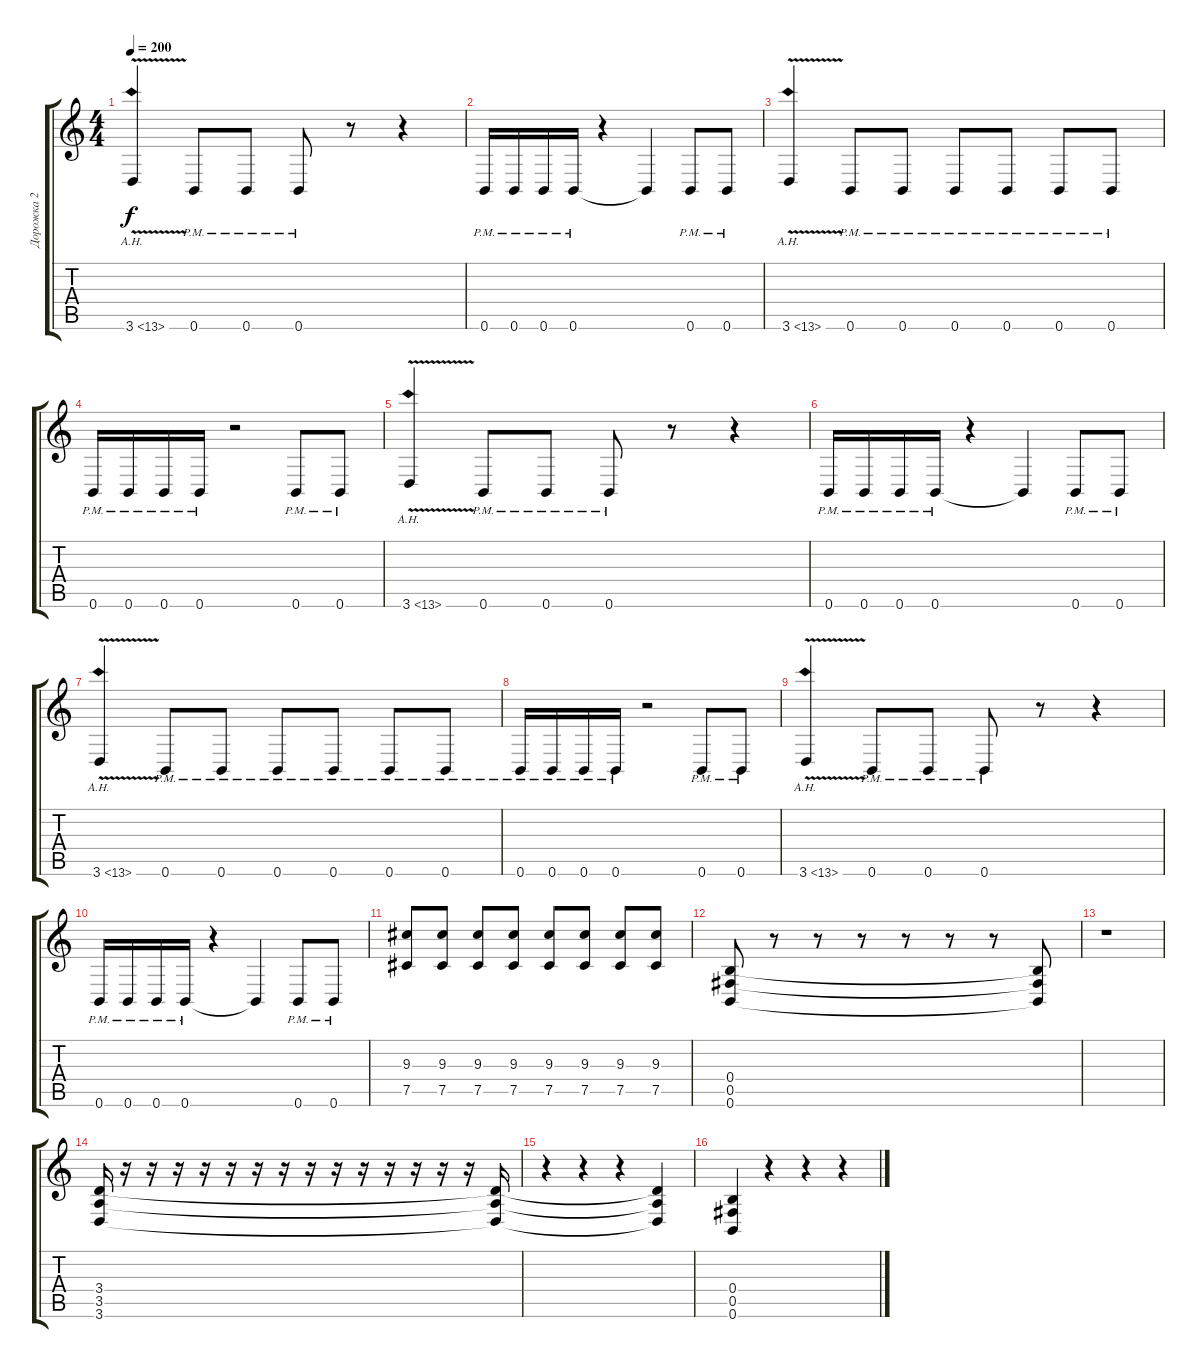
\track ("Дорожка 2" "Дорожка 2") {instrument distortionguitar}
\staff {score tabs}
\tuning (Db4 Ab3 E3 B2 Gb2 B1) {hide}
\ts (4 4)
\tempo 200
\clef g2
\ks c
3.6{ah 10 v}.4{dy f} 0.6{pm}.8 0.6{pm}.8 0.6{pm}.8 r.8 r.4 |
0.6{pm}.16 0.6{pm}.16 0.6{pm}.16 0.6{pm}.16 r.4 0.6{t}.4 0.6{pm}.8 0.6{pm}.8 |
3.6{ah 10 v}.4 0.6{pm}.8 0.6{pm}.8 0.6{pm}.8 0.6{pm}.8 0.6{pm}.8 0.6{pm}.8 |
0.6{pm}.16 0.6{pm}.16 0.6{pm}.16 0.6{pm}.16 r.2 0.6{pm}.8 0.6{pm}.8 |
3.6{ah 10 v}.4 0.6{pm}.8 0.6{pm}.8 0.6{pm}.8 r.8 r.4 |
0.6{pm}.16 0.6{pm}.16 0.6{pm}.16 0.6{pm}.16 r.4 0.6{t}.4 0.6{pm}.8 0.6{pm}.8 |
3.6{ah 10 v}.4 0.6{pm}.8 0.6{pm}.8 0.6{pm}.8 0.6{pm}.8 0.6{pm}.8 0.6{pm}.8 |
0.6{pm}.16 0.6{pm}.16 0.6{pm}.16 0.6{pm}.16 r.2 0.6{pm}.8 0.6{pm}.8 |
3.6{ah 10 v}.4 0.6{pm}.8 0.6{pm}.8 0.6{pm}.8 r.8 r.4 |
0.6{pm}.16 0.6{pm}.16 0.6{pm}.16 0.6{pm}.16 r.4 0.6{t}.4 0.6{pm}.8 0.6{pm}.8 |
(9.3 7.5).8 (9.3 7.5).8 (9.3 7.5).8 (9.3 7.5).8 (9.3 7.5).8 (9.3 7.5).8 (9.3 7.5).8 (9.3 7.5).8 |
(0.4 0.5 0.6).8 r.8 r.8 r.8 r.8 r.8 r.8 (0.4{t} 0.5{t} 0.6{t}).8 |
r.1 |
(3.4 3.5 3.6).16 r.16 r.16 r.16 r.16 r.16 r.16 r.16 r.16 r.16 r.16 r.16 r.16 r.16 r.16 (3.4{t} 3.5{t} 3.6{t}).16 |
r.4 r.4 r.4 (3.4{t} 3.5{t} 3.6{t}).4 |
(0.4 0.5 0.6).4 r.4 r.4 r.4
